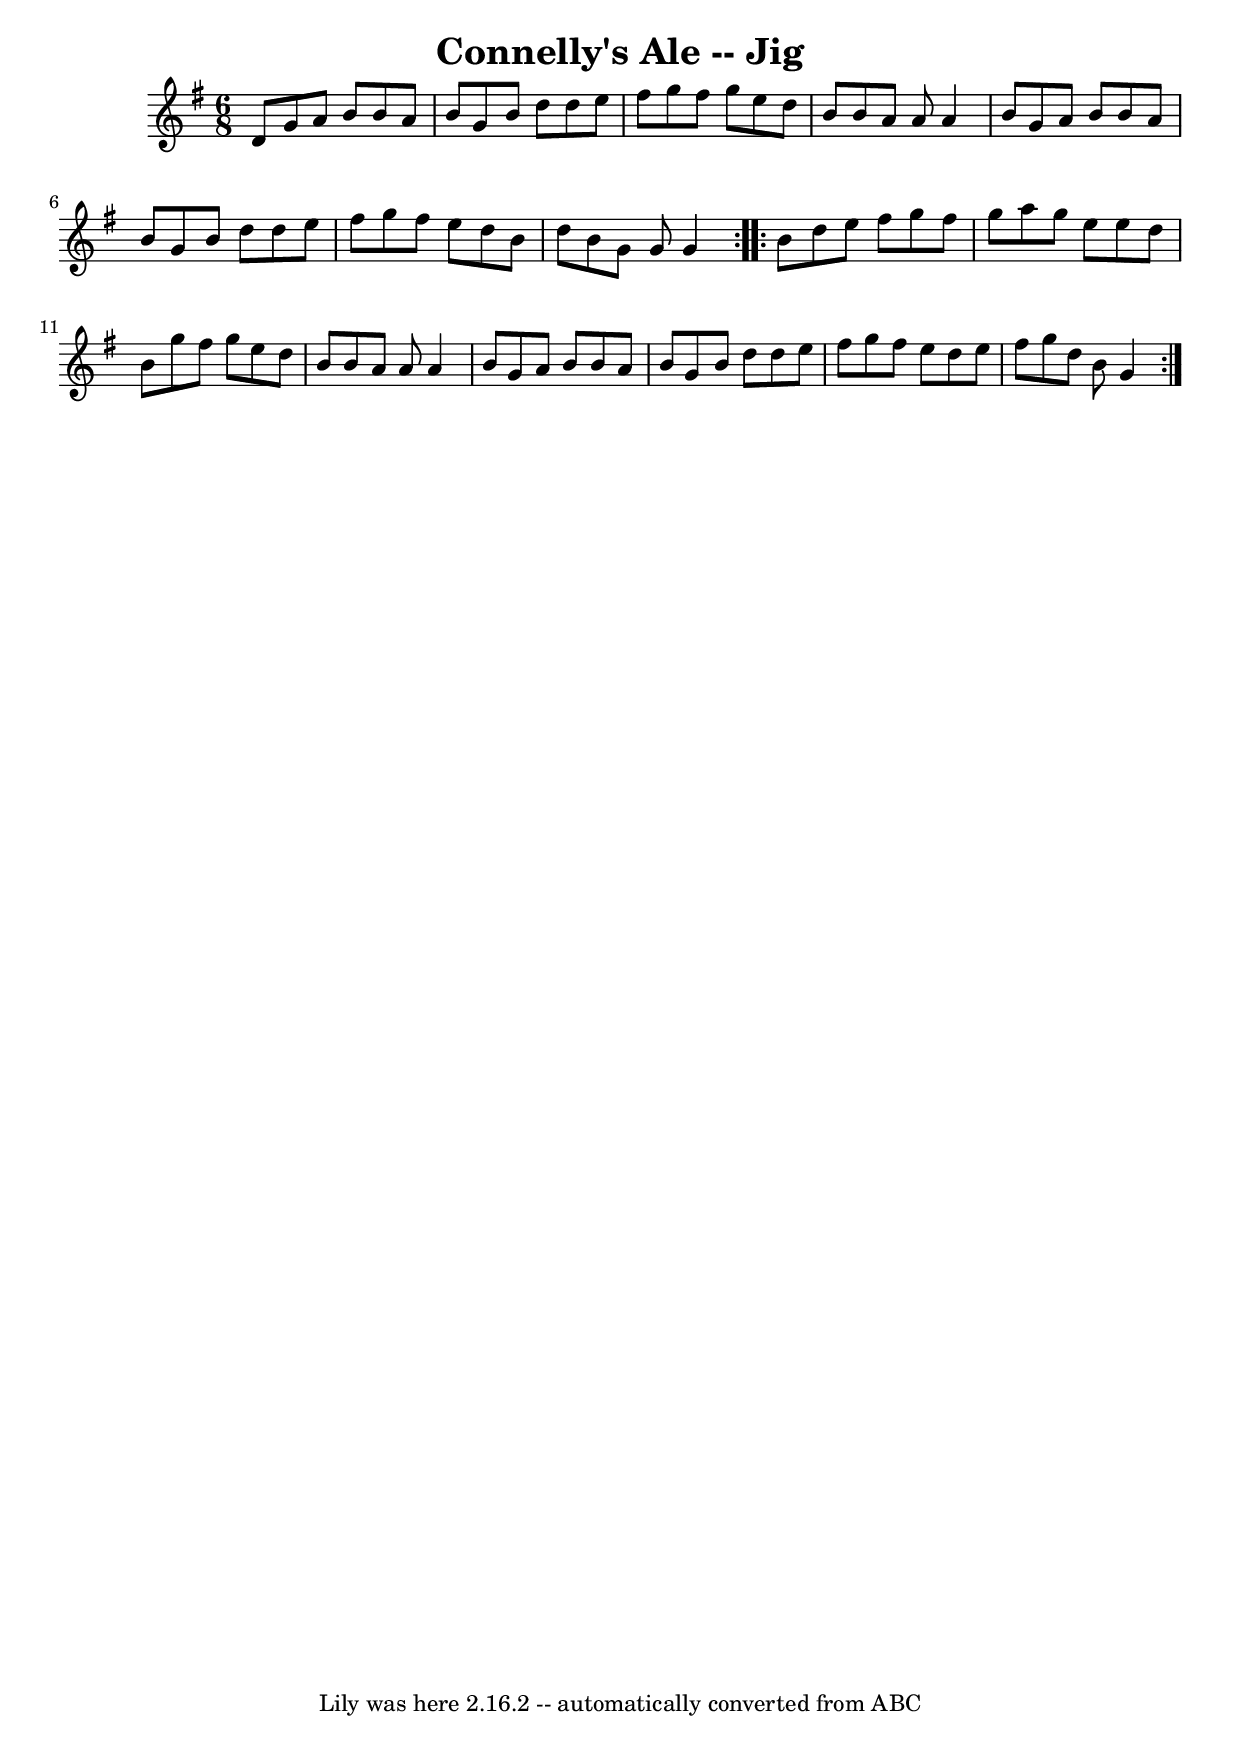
\version "2.7.40"
\include "Mammoth.ily"
\header {
	%% book = "Ryan's Mammoth Collection"
	crossRefNumber = "1"
	footnotes = "\\\\111 622"
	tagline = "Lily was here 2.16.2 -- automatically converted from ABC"
	title = "Connelly's Ale -- Jig"
}
voicedefault =  {


\repeat volta 2 {
\time 6/8 \key g \major d'8  |
 g'8 a'8 b'8 b'8 a'8    
b'8    |
 g'8 b'8 d''8 d''8 e''8 fis''8    |
   
g''8 fis''8 g''8 e''8 d''8 b'8    |
 b'8 a'8 a'8   
 a'4 b'8    |
 g'8 a'8 b'8 b'8 a'8 b'8    |
  
 g'8 b'8 d''8 d''8 e''8 fis''8    |
 g''8 fis''8    
e''8 d''8 b'8 d''8    |
 b'8 g'8 g'8 g'4  }     
\repeat volta 2 { b'8  |
 d''8 e''8 fis''8 g''8 fis''8  
 g''8    |
 a''8 g''8 e''8 e''8 d''8 b'8    |
   
g''8 fis''8 g''8 e''8 d''8 b'8    |
 b'8 a'8 a'8   
 a'4 b'8    |
 g'8 a'8 b'8 b'8 a'8 b'8    |
  
 g'8 b'8 d''8 d''8 e''8 fis''8    |
 g''8 fis''8    
e''8 d''8 e''8 fis''8    |
 g''8 d''8 b'8 g'4  }   
}

\score{
    <<

	\context Staff="default"
	{
	    \voicedefault 
	}

    >>
	\layout {
	}
	\midi {}
}
